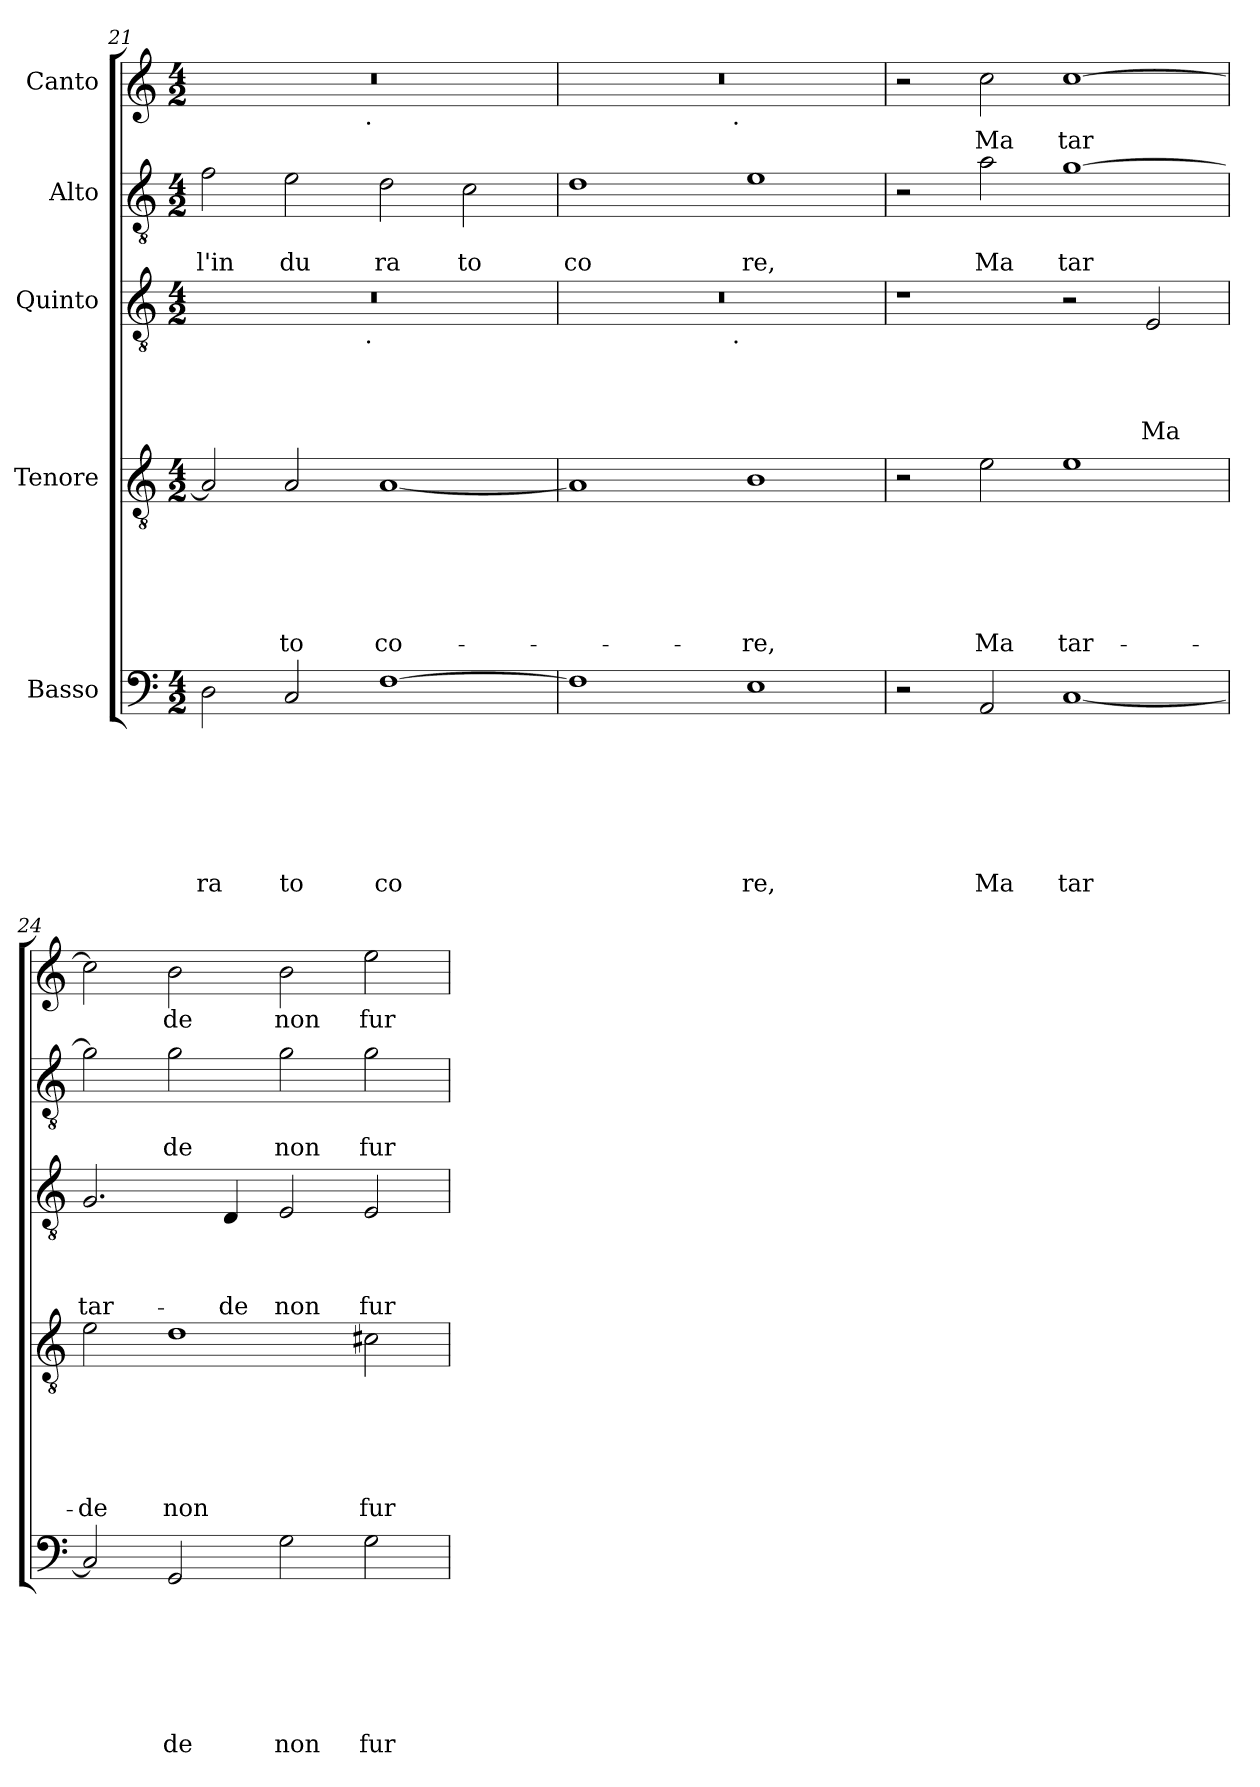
**kern	**text	**text	**text	**text	**text	**text	**text	**kern	**text	**text	**text	**text	**text	**text	**kern	**text	**text	**text	**text	**kern	**text	**text	**kern	**text
*part5	*part5	*part5	*part5	*part5	*part5	*part5	*part5	*part4	*part4	*part4	*part4	*part4	*part4	*part4	*part3	*part3	*part3	*part3	*part3	*part2	*part2	*part2	*part1	*part1
*staff5	*staff5	*staff5	*staff5	*staff5	*staff5	*staff5	*staff5	*staff4	*staff4	*staff4	*staff4	*staff4	*staff4	*staff4	*staff3	*staff3	*staff3	*staff3	*staff3	*staff2	*staff2	*staff2	*staff1	*staff1
*I"Basso	*	*	*	*	*	*	*	*I"Tenore	*	*	*	*	*	*	*I"Quinto	*	*	*	*	*I"Alto	*	*	*I"Canto	*
*clefF4	*	*	*	*	*	*	*	*clefGv2	*	*	*	*	*	*	*clefGv2	*	*	*	*	*clefGv2	*	*	*clefG2	*
*k[]	*	*	*	*	*	*	*	*k[]	*	*	*	*	*	*	*k[]	*	*	*	*	*k[]	*	*	*k[]	*
*C:	*	*	*	*	*	*	*	*C:	*	*	*	*	*	*	*C:	*	*	*	*	*C:	*	*	*C:	*
*M4/2	*	*	*	*	*	*	*	*M4/2	*	*	*	*	*	*	*M4/2	*	*	*	*	*M4/2	*	*	*M4/2	*
=21	=21	=21	=21	=21	=21	=21	=21	=21	=21	=21	=21	=21	=21	=21	=21	=21	=21	=21	=21	=21	=21	=21	=21	=21
!	!	!	!	!	!	!	!LO:LY:b	!	!	!	!	!	!	!	!	!	!	!	!	!	!	!LO:LY:b	!	!
*	*	*	*	*	*	*	*	*	*	*	*	*	*	*	*^	*	*	*	*	*	*	*	*^	*
2D\	.	.	.	.	.	.	ra	2A/]	.	.	.	.	.	.	0r	2ryy	.	.	.	.	2f\	.	l'in	0r	2ryy	.
!	!	!	!	!	!	!	!LO:LY:b	!	!	!	!	!	!	!LO:LY:b	!	!	!	!	!	!	!	!	!LO:LY:b	!	!	!
2C/	.	.	.	.	.	.	to	2A/	.	.	.	.	.	-to	.	4...ryy	.	.	.	.	2e\	.	du	.	4...ryy	.
!	!	!	!	!	!	!	!	!	!	!	!	!	!	!	!	!	!	!	!	!	!	!	!	!	!LO:TX:b:t=.	!
!	!	!	!	!	!	!	!	!	!	!	!	!	!	!	!	!LO:TX:b:t=.	!	!	!	!	!	!	!	!	!	!
.	.	.	.	.	.	.	.	.	.	.	.	.	.	.	.	1ryy	.	.	.	.	.	.	.	.	1ryy	.
!	!	!	!	!	!	!	!LO:LY:b	!	!	!	!	!	!	!LO:LY:b	!	!	!	!	!	!	!	!	!LO:LY:b	!	!	!
[>1F	.	.	.	.	.	.	co	[<1A	.	.	.	.	.	co-	.	.	.	.	.	.	2d\	.	ra	.	.	.
!	!	!	!	!	!	!	!	!	!	!	!	!	!	!	!	!	!	!	!	!	!	!	!LO:LY:b	!	!	!
.	.	.	.	.	.	.	.	.	.	.	.	.	.	.	.	.	.	.	.	.	2c\	.	to	.	.	.
.	.	.	.	.	.	.	.	.	.	.	.	.	.	.	.	32ryy	.	.	.	.	.	.	.	.	32ryy	.
=22	=22	=22	=22	=22	=22	=22	=22	=22	=22	=22	=22	=22	=22	=22	=22	=22	=22	=22	=22	=22	=22	=22	=22	=22	=22	=22
!	!	!	!	!	!	!	!	!	!	!	!	!	!	!	!	!	!	!	!	!	!	!	!LO:LY:b	!	!	!
1F]	.	.	.	.	.	.	.	1A]	.	.	.	.	.	.	0r	2ryy	.	.	.	.	1d	.	co	0r	2ryy	.
.	.	.	.	.	.	.	.	.	.	.	.	.	.	.	.	4...ryy	.	.	.	.	.	.	.	.	4...ryy	.
!	!	!	!	!	!	!	!	!	!	!	!	!	!	!	!	!	!	!	!	!	!	!	!	!	!LO:TX:b:t=.	!
!	!	!	!	!	!	!	!	!	!	!	!	!	!	!	!	!LO:TX:b:t=.	!	!	!	!	!	!	!	!	!	!
.	.	.	.	.	.	.	.	.	.	.	.	.	.	.	.	1ryy	.	.	.	.	.	.	.	.	1ryy	.
!	!	!	!	!	!	!	!LO:LY:b	!	!	!	!	!	!	!LO:LY:b	!	!	!	!	!	!	!	!	!LO:LY:b	!	!	!
1E	.	.	.	.	.	.	re,	1B	.	.	.	.	.	-re,	.	.	.	.	.	.	1e	.	re,	.	.	.
.	.	.	.	.	.	.	.	.	.	.	.	.	.	.	.	32ryy	.	.	.	.	.	.	.	.	32ryy	.
*	*	*	*	*	*	*	*	*	*	*	*	*	*	*	*v	*v	*	*	*	*	*	*	*	*v	*v	*
=23	=23	=23	=23	=23	=23	=23	=23	=23	=23	=23	=23	=23	=23	=23	=23	=23	=23	=23	=23	=23	=23	=23	=23	=23
2r	.	.	.	.	.	.	.	2r	.	.	.	.	.	.	1r	.	.	.	.	2r	.	.	2r	.
!	!	!	!	!	!	!	!LO:LY:b	!	!	!	!	!	!	!LO:LY:b	!	!	!	!	!	!	!	!LO:LY:b	!	!LO:LY:b
2AA/	.	.	.	.	.	.	Ma	2e\	.	.	.	.	.	Ma	.	.	.	.	.	2a\	.	Ma	2cc\	Ma
!	!	!	!	!	!	!	!LO:LY:b	!	!	!	!	!	!	!LO:LY:b	!	!	!	!	!	!	!	!LO:LY:b	!	!LO:LY:b
[<1C	.	.	.	.	.	.	tar	1e	.	.	.	.	.	tar-	2r	.	.	.	.	[>1g	.	tar	[>1cc	tar
!	!	!	!	!	!	!	!	!	!	!	!	!	!	!	!	!	!	!	!LO:LY:b	!	!	!	!	!
.	.	.	.	.	.	.	.	.	.	.	.	.	.	.	2E/	.	.	.	Ma	.	.	.	.	.
=24	=24	=24	=24	=24	=24	=24	=24	=24	=24	=24	=24	=24	=24	=24	=24	=24	=24	=24	=24	=24	=24	=24	=24	=24
!	!	!	!	!	!	!	!	!	!	!	!	!	!	!LO:LY:b	!	!	!	!	!LO:LY:b	!	!	!	!	!
2C/]	.	.	.	.	.	.	.	2e\	.	.	.	.	.	-de	2.G/	.	.	.	tar-	2g\]	.	.	2cc\]	.
!	!	!	!	!	!	!	!LO:LY:b	!	!	!	!	!	!	!LO:LY:b	!	!	!	!	!	!	!	!LO:LY:b	!	!LO:LY:b
2GG/	.	.	.	.	.	.	de	1d	.	.	.	.	.	non	.	.	.	.	.	2g\	.	de	2b\	de
!	!	!	!	!	!	!	!	!	!	!	!	!	!	!	!	!	!	!	!LO:LY:b	!	!	!	!	!
.	.	.	.	.	.	.	.	.	.	.	.	.	.	.	4D/	.	.	.	-de	.	.	.	.	.
!	!	!	!	!	!	!	!LO:LY:b	!	!	!	!	!	!	!	!	!	!	!	!LO:LY:b	!	!	!LO:LY:b	!	!LO:LY:b
2G\	.	.	.	.	.	.	non	.	.	.	.	.	.	.	2E/	.	.	.	non	2g\	.	non	2b\	non
!	!	!	!	!	!	!	!LO:LY:b	!	!	!	!	!	!	!LO:LY:b	!	!	!	!	!LO:LY:b	!	!	!LO:LY:b	!	!LO:LY:b
2G\	.	.	.	.	.	.	fur	2c#X\	.	.	.	.	.	fur	2E/	.	.	.	fur	2g\	.	fur	2ee\	fur
=	=	=	=	=	=	=	=	=	=	=	=	=	=	=	=	=	=	=	=	=	=	=	=	=
*-	*-	*-	*-	*-	*-	*-	*-	*-	*-	*-	*-	*-	*-	*-	*-	*-	*-	*-	*-	*-	*-	*-	*-	*-
